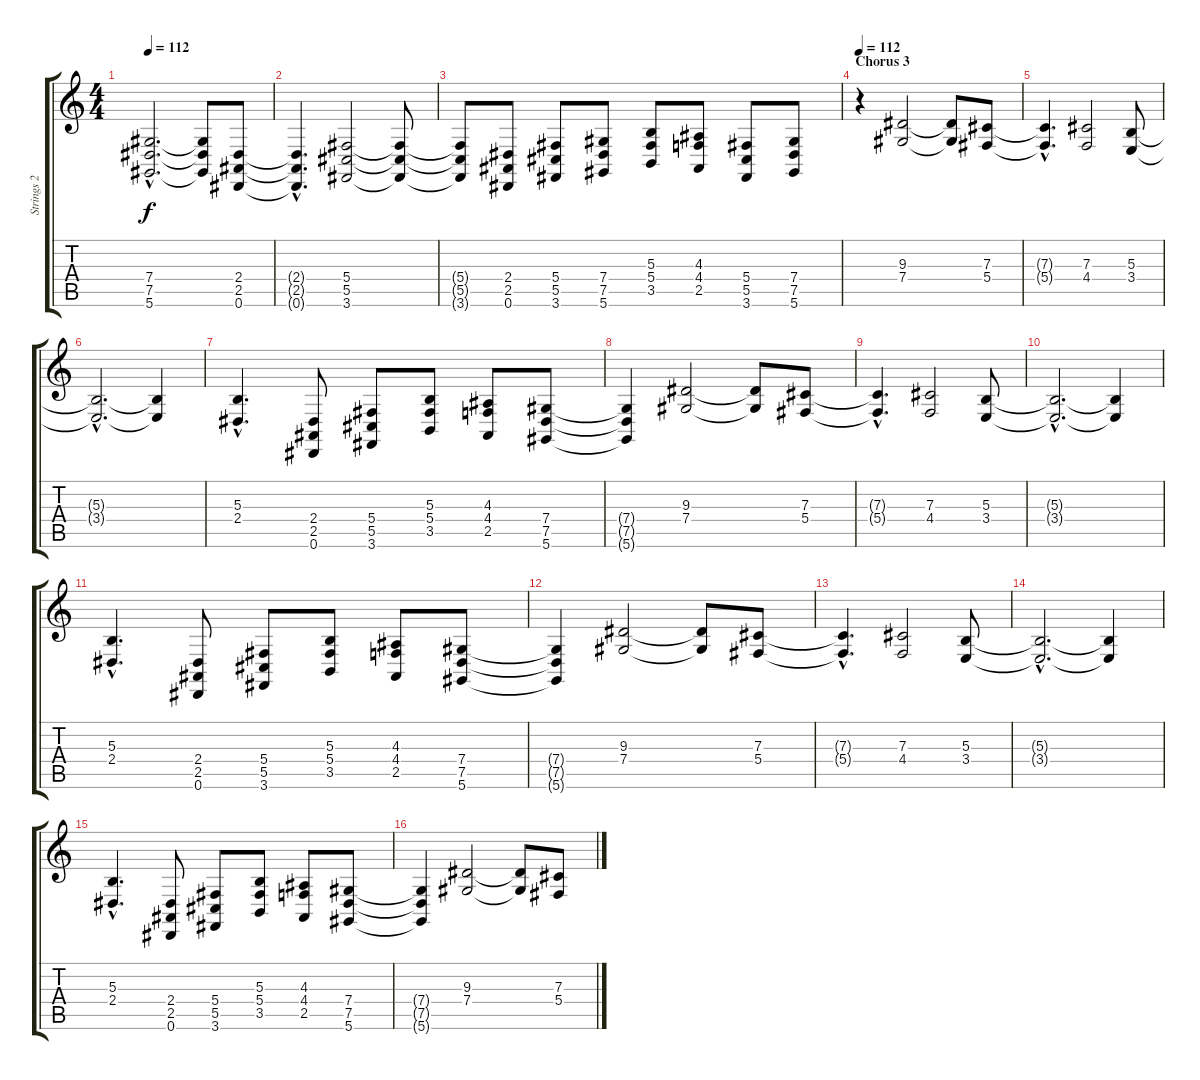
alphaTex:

\track ("Strings 2" "Strings 2") {instrument stringensemble1}
\staff {score tabs}
\tuning (Eb4 Bb3 Gb3 Db3 Ab2 Eb2) {hide}
\ts (4 4)
\tempo 112
\clef g2
\ks c
(7.4{hac} 7.5{hac} 5.6{hac}).2{d dy f} (7.4{t} 7.5{t} 5.6{t}).8 (2.4 2.5 0.6).8 |
(2.4{hac t} 2.5{hac t} 0.6{hac t}).4{d} (5.4 5.5 3.6).2 (5.4{t} 5.5{t} 3.6{t}).8 |
(5.4{t} 5.5{t} 3.6{t}).8 (2.4 2.5 0.6).8 (5.4 5.5 3.6).8 (7.4 7.5 5.6).8 (5.3 5.4 3.5).8 (4.3 4.4 2.5).8 (5.4 5.5 3.6).8 (7.4 7.5 5.6).8 |
\section ("" "Chorus 3")
\tempo 112
r.4{volume 16 balance 14} (9.3 7.4).2 (9.3{t} 7.4{t}).8 (7.3 5.4).8 |
(7.3{hac t} 5.4{hac t}).4{d} (7.3 4.4).2 (5.3 3.4).8 |
(5.3{hac t} 3.4{hac t}).2{d} (5.3{t} 3.4{t}).4 |
(5.3{hac} 2.4{hac}).4{d} (2.4 2.5 0.6).8 (5.4 5.5 3.6).8 (5.3 5.4 3.5).8 (4.3 4.4 2.5).8 (7.4 7.5 5.6).8 |
(7.4{t} 7.5{t} 5.6{t}).4 (9.3 7.4).2 (9.3{t} 7.4{t}).8 (7.3 5.4).8 |
(7.3{hac t} 5.4{hac t}).4{d} (7.3 4.4).2 (5.3 3.4).8 |
(5.3{hac t} 3.4{hac t}).2{d} (5.3{t} 3.4{t}).4 |
(5.3{hac} 2.4{hac}).4{d} (2.4 2.5 0.6).8 (5.4 5.5 3.6).8 (5.3 5.4 3.5).8 (4.3 4.4 2.5).8 (7.4 7.5 5.6).8 |
(7.4{t} 7.5{t} 5.6{t}).4{instrument stringensemble1} (9.3 7.4).2 (9.3{t} 7.4{t}).8 (7.3 5.4).8 |
(7.3{hac t} 5.4{hac t}).4{d} (7.3 4.4).2 (5.3 3.4).8 |
(5.3{hac t} 3.4{hac t}).2{d} (5.3{t} 3.4{t}).4 |
(5.3{hac} 2.4{hac}).4{d} (2.4 2.5 0.6).8 (5.4 5.5 3.6).8 (5.3 5.4 3.5).8 (4.3 4.4 2.5).8 (7.4 7.5 5.6).8 |
(7.4{t} 7.5{t} 5.6{t}).4 (9.3 7.4).2 (9.3{t} 7.4{t}).8 (7.3 5.4).8
